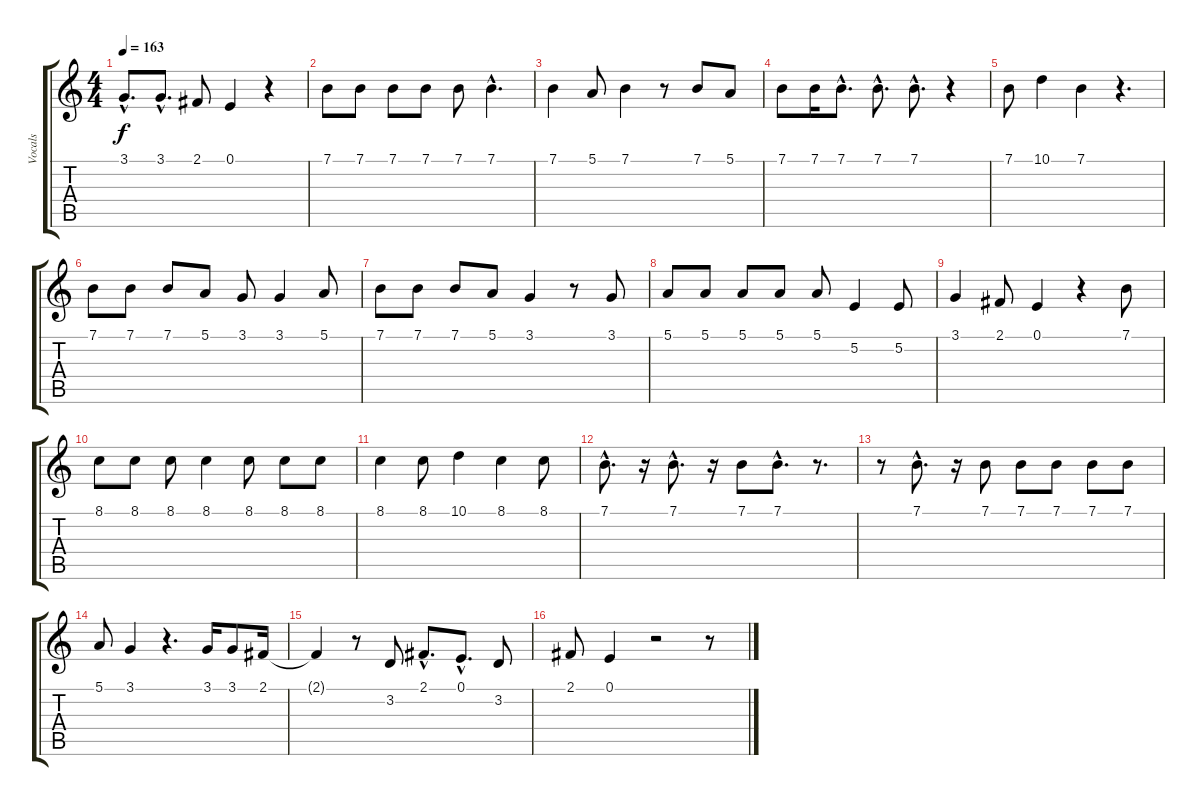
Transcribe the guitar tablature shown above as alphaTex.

\track ("Vocals" "Vocals") {instrument tenorsax}
\staff {score tabs}
\tuning (E4 B3 G3 D3 A2 E2) {hide}
\ts (4 4)
\tempo 163
\clef g2
\ks c
3.1{hac}.8{d dy f} 3.1{hac}.8{d} 2.1.8 0.1.4 r.4 |
7.1.8 7.1.8 7.1.8 7.1.8 7.1.8 7.1{hac}.4{d} |
7.1.4 5.1.8 7.1.4 r.8 7.1.8 5.1.8 |
7.1.8 7.1.16 7.1{hac}.8{d} 7.1{hac}.8{d} 7.1{hac}.8{d} r.4 |
7.1.8 10.1.4 7.1.4 r.4{d} |
7.1.8 7.1.8 7.1.8 5.1.8 3.1.8 3.1.4 5.1.8 |
7.1.8 7.1.8 7.1.8 5.1.8 3.1.4 r.8 3.1.8 |
5.1.8 5.1.8 5.1.8 5.1.8 5.1.8 5.2.4 5.2.8 |
3.1.4 2.1.8 0.1.4 r.4 7.1.8 |
8.1.8 8.1.8 8.1.8 8.1.4 8.1.8 8.1.8 8.1.8 |
8.1.4 8.1.8 10.1.4 8.1.4 8.1.8 |
7.1{hac}.8{d} r.16 7.1{hac}.8{d} r.16 7.1.8 7.1{hac}.8{d} r.8{d} |
r.8 7.1{hac}.8{d} r.16 7.1.8 7.1.8 7.1.8 7.1.8 7.1.8 |
5.1.8 3.1.4 r.4{d} 3.1.16 3.1.8 2.1.16 |
2.1{t}.4 r.8 3.2.8 2.1{hac}.8{d} 0.1{hac}.8{d} 3.2.8 |
2.1.8 0.1.4 r.2 r.8
